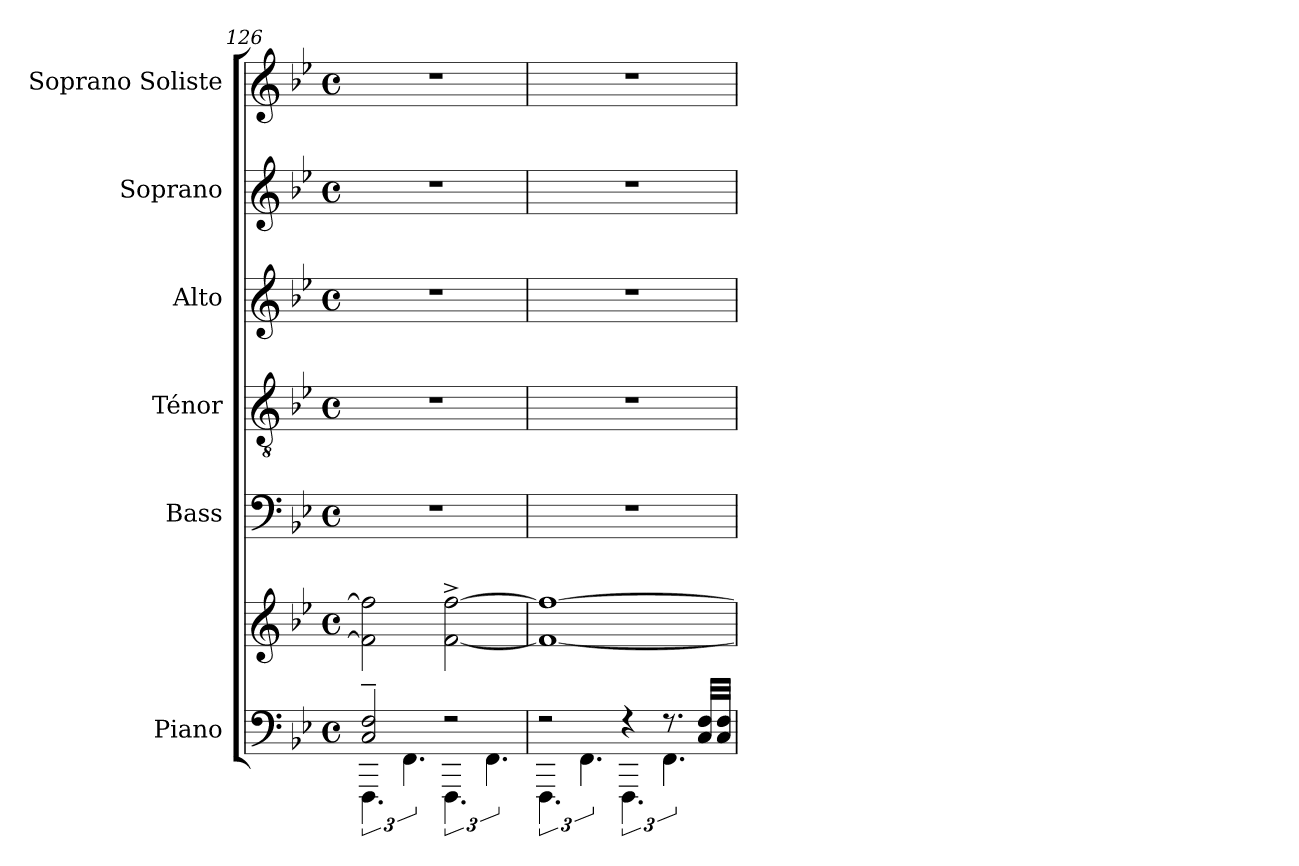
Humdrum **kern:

**kern	**kern	**kern	**kern	**kern	**kern	**kern
*part6	*part6	*part5	*part4	*part3	*part2	*part1
*staff7	*staff6	*staff5	*staff4	*staff3	*staff2	*staff1
*I"Piano	*	*I"Bass	*I"Ténor	*I"Alto	*I"Soprano	*I"Soprano Soliste
*I'Pno.	*	*I'B.	*I'T.	*I'A.	*I'S.	*
*clefF4	*clefG2	*clefF4	*clefGv2	*clefG2	*clefG2	*clefG2
*k[b-e-]	*k[b-e-]	*k[b-e-]	*k[b-e-]	*k[b-e-]	*k[b-e-]	*k[b-e-]
*M4/4	*M4/4	*M4/4	*M4/4	*M4/4	*M4/4	*M4/4
*met(c)	*met(c)	*met(c)	*met(c)	*met(c)	*met(c)	*met(c)
=126	=126	=126	=126	=126	=126	=126
*^	*	*	*	*	*	*
2C/~ 2F/~	6.FFF\	2f\] 2ff\]	1r	1r	1r	1r	1r
.	6.FF\	.	.	.	.	.	.
2r	6.FFF\	[2f\^ [2ff\^	.	.	.	.	.
.	6.FF\	.	.	.	.	.	.
=127	=127	=127	=127	=127	=127	=127	=127
2r	6.FFF\	1f_ 1ff_	1r	1r	1r	1r	1r
.	6.FF\	.	.	.	.	.	.
4r	6.FFF\	.	.	.	.	.	.
8.r	6.FF\	.	.	.	.	.	.
32C/ 32F/LLL	.	.	.	.	.	.	.
32C/ 32F/JJJ	.	.	.	.	.	.	.
*v	*v	*	*	*	*	*	*
=	=	=	=	=	=	=
*-	*-	*-	*-	*-	*-	*-
